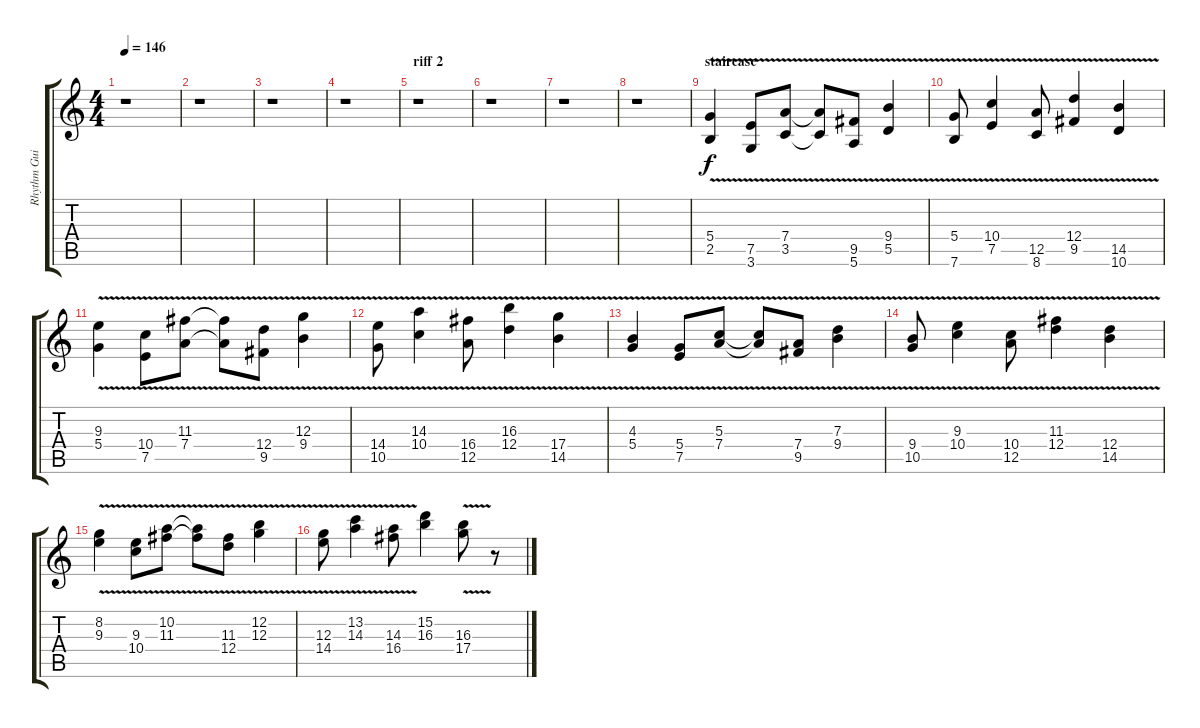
\track ("Rhythm Guitar" "Rhythm Gui") {instrument distortionguitar}
\staff {score tabs}
\tuning (E4 B3 G3 D3 A2 E2) {hide}
\ts (4 4)
\tempo 146
\clef g2
\ks c
r.1{dy f} |
r.1 |
r.1 |
r.1 |
\section ("" "riff 2")
r.1 |
r.1 |
r.1 |
r.1 |
\section ("" "staircase")
(5.4{v} 2.5{v}).4 (7.5{v} 3.6{v}).8 (7.4{v} 3.5{v}).8 (7.4{t} 3.5{t}).8 (9.5{v} 5.6{v}).8 (9.4{v} 5.5{v}).4 |
(5.4{v} 7.6{v}).8 (10.4{v} 7.5{v}).4 (12.5{v} 8.6{v}).8 (12.4{v} 9.5{v}).4 (14.5{v} 10.6{v}).4 |
(9.3{v} 5.4{v}).4 (10.4{v} 7.5{v}).8 (11.3{v} 7.4{v}).8 (11.3{t} 7.4{t}).8 (12.4{v} 9.5{v}).8 (12.3{v} 9.4{v}).4 |
(14.4{v} 10.5{v}).8 (14.3{v} 10.4{v}).4 (16.4{v} 12.5{v}).8 (16.3{v} 12.4{v}).4 (17.4{v} 14.5{v}).4 |
(4.3{v} 5.4{v}).4 (5.4{v} 7.5{v}).8 (5.3{v} 7.4{v}).8 (5.3{t} 7.4{t}).8 (7.4{v} 9.5{v}).8 (7.3{v} 9.4{v}).4 |
(9.4{v} 10.5{v}).8 (9.3{v} 10.4{v}).4 (10.4{v} 12.5{v}).8 (11.3{v} 12.4{v}).4 (12.4{v} 14.5{v}).4 |
(8.2{v} 9.3{v}).4 (9.3{v} 10.4{v}).8 (10.2{v} 11.3{v}).8 (10.2{t} 11.3{t}).8 (11.3{v} 12.4{v}).8 (12.2{v} 12.3{v}).4 |
(12.3{v} 14.4{v}).8 (13.2{v} 14.3{v}).4 (14.3{v} 16.4{v}).8 (15.2 16.3).4 (16.3{v} 17.4{v}).8 r.8
